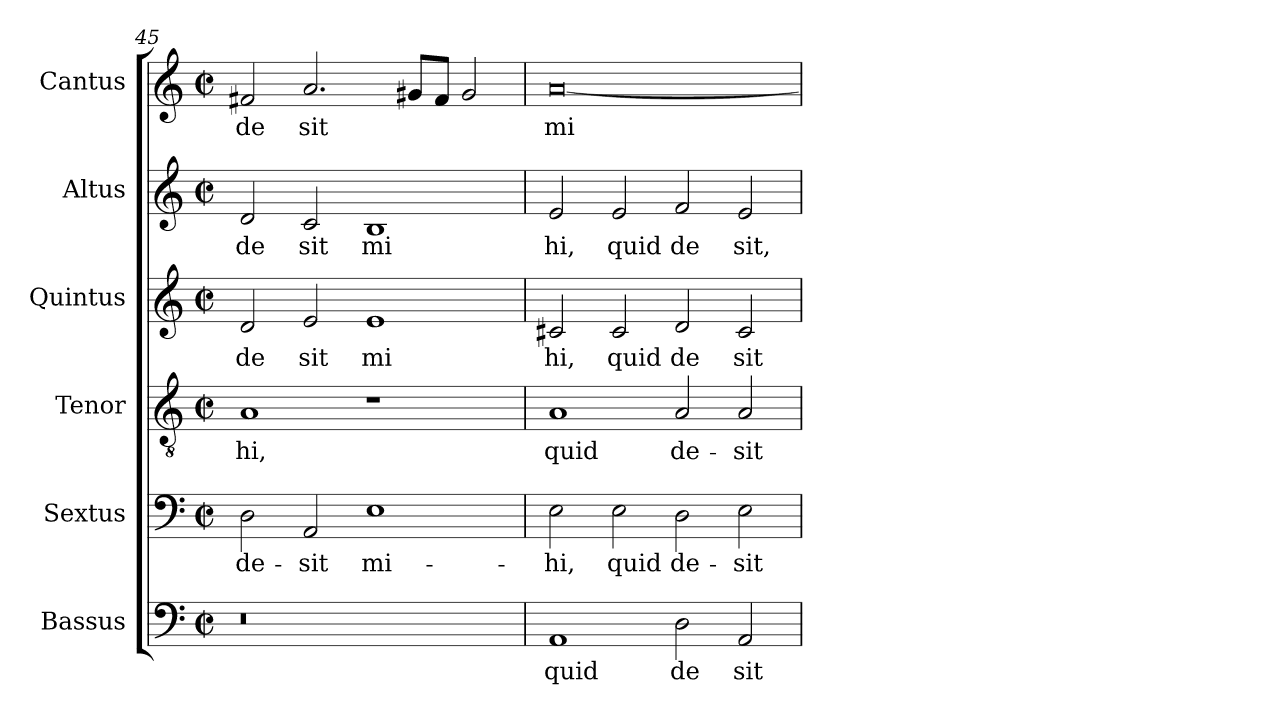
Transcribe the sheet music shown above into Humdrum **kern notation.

**kern	**text	**kern	**text	**kern	**text	**kern	**text	**kern	**text	**kern	**text
*part6	*part6	*part5	*part5	*part4	*part4	*part3	*part3	*part2	*part2	*part1	*part1
*staff6	*staff6	*staff5	*staff5	*staff4	*staff4	*staff3	*staff3	*staff2	*staff2	*staff1	*staff1
*I"Bassus	*	*I"Sextus	*	*I"Tenor	*	*I"Quintus	*	*I"Altus	*	*I"Cantus	*
*clefF4	*	*clefF4	*	*clefGv2	*	*clefG2	*	*clefG2	*	*clefG2	*
*k[]	*	*k[]	*	*k[]	*	*k[]	*	*k[]	*	*k[]	*
*C:	*	*C:	*	*C:	*	*C:	*	*C:	*	*C:	*
*M2/2	*	*M2/2	*	*M2/2	*	*M2/2	*	*M2/2	*	*M2/2	*
*met(c|)	*	*met(c|)	*	*met(c|)	*	*met(c|)	*	*met(c|)	*	*met(c|)	*
=45	=45	=45	=45	=45	=45	=45	=45	=45	=45	=45	=45
!	!	!	!LO:LY:b:cj	!	!LO:LY:b:cj	!	!LO:LY:b:cj	!	!LO:LY:b:cj	!	!LO:LY:b:cj
0r	.	2D\	de-	1A	-hi,	2d/	de	2d/	de	2f#X/	de
!	!	!	!LO:LY:b:cj	!	!	!	!LO:LY:b:cj	!	!LO:LY:b:cj	!	!LO:LY:b:cj
.	.	2AA/	-sit	.	.	2e/	sit	2c/	sit	2.a/	sit
!	!	!	!LO:LY:b:cj	!	!	!	!LO:LY:b:cj	!	!LO:LY:b:cj	!	!
.	.	1E	mi-	1r	.	1e	mi	1B	mi	.	.
!	!	!	!	!	!	!	!	!	!	!	!LO:LY:b:cj
.	.	.	.	.	.	.	.	.	.	8g#/L	.
!	!	!	!	!	!	!	!	!	!	!	!LO:LY:b:cj
.	.	.	.	.	.	.	.	.	.	8f#/J	.
!	!	!	!	!	!	!	!	!	!	!	!LO:LY:b:cj
.	.	.	.	.	.	.	.	.	.	2g#/	.
=46	=46	=46	=46	=46	=46	=46	=46	=46	=46	=46	=46
!	!LO:LY:b:cj	!	!LO:LY:b:cj	!	!LO:LY:b:cj	!	!LO:LY:b:cj	!	!LO:LY:b:cj	!	!LO:LY:b:cj
1AA	quid	2E\	-hi,	1A	quid	2c#X/	hi,	2e/	hi,	[<0a	mi
!	!	!	!LO:LY:b:cj	!	!	!	!LO:LY:b:cj	!	!LO:LY:b:cj	!	!
.	.	2E\	quid	.	.	2c#/	quid	2e/	quid	.	.
!	!LO:LY:b:cj	!	!LO:LY:b:cj	!	!LO:LY:b:cj	!	!LO:LY:b:cj	!	!LO:LY:b:cj	!	!
2D\	de	2D\	de-	2A/	de-	2d/	de	2f/	de	.	.
!	!LO:LY:b:cj	!	!LO:LY:b:cj	!	!LO:LY:b:cj	!	!LO:LY:b:cj	!	!LO:LY:b:cj	!	!
2AA/	sit	2E\	-sit	2A/	-sit	2c#/	sit	2e/	sit,	.	.
=	=	=	=	=	=	=	=	=	=	=	=
*-	*-	*-	*-	*-	*-	*-	*-	*-	*-	*-	*-
